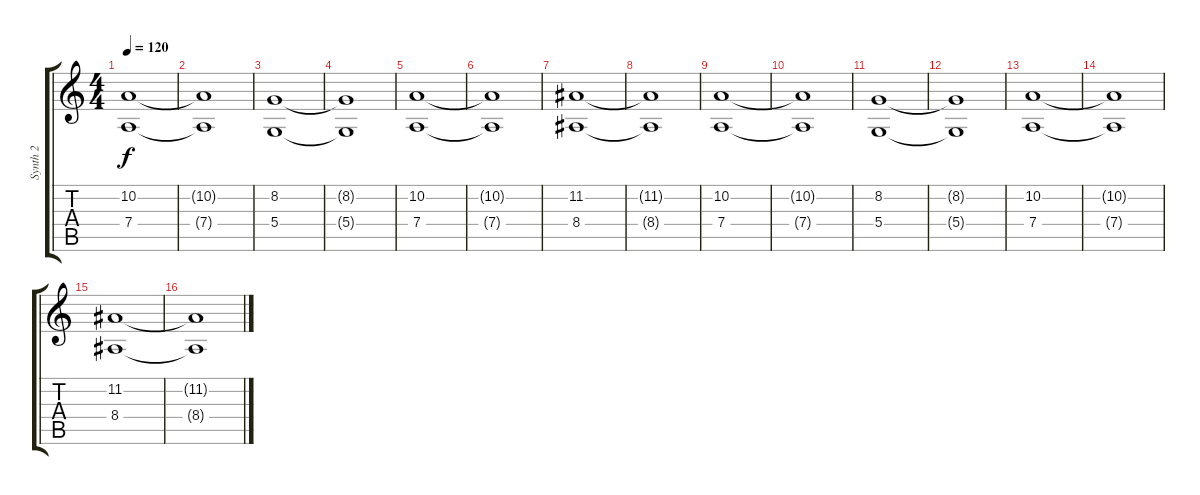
\track ("Synth 2" "Synth 2") {instrument synthstrings1}
\staff {score tabs}
\tuning (E4 B3 G3 D3 A2 D2) {hide}
\ts (4 4)
\tempo 120
\clef g2
\ks c
(10.2 7.4).1{dy f} |
(10.2{t} 7.4{t}).1 |
(8.2 5.4).1 |
(8.2{t} 5.4{t}).1 |
(10.2 7.4).1 |
(10.2{t} 7.4{t}).1 |
(11.2 8.4).1 |
(11.2{t} 8.4{t}).1 |
(10.2 7.4).1 |
(10.2{t} 7.4{t}).1 |
(8.2 5.4).1 |
(8.2{t} 5.4{t}).1 |
\section ("" "")
(10.2 7.4).1 |
(10.2{t} 7.4{t}).1 |
(11.2 8.4).1 |
(11.2{t} 8.4{t}).1
